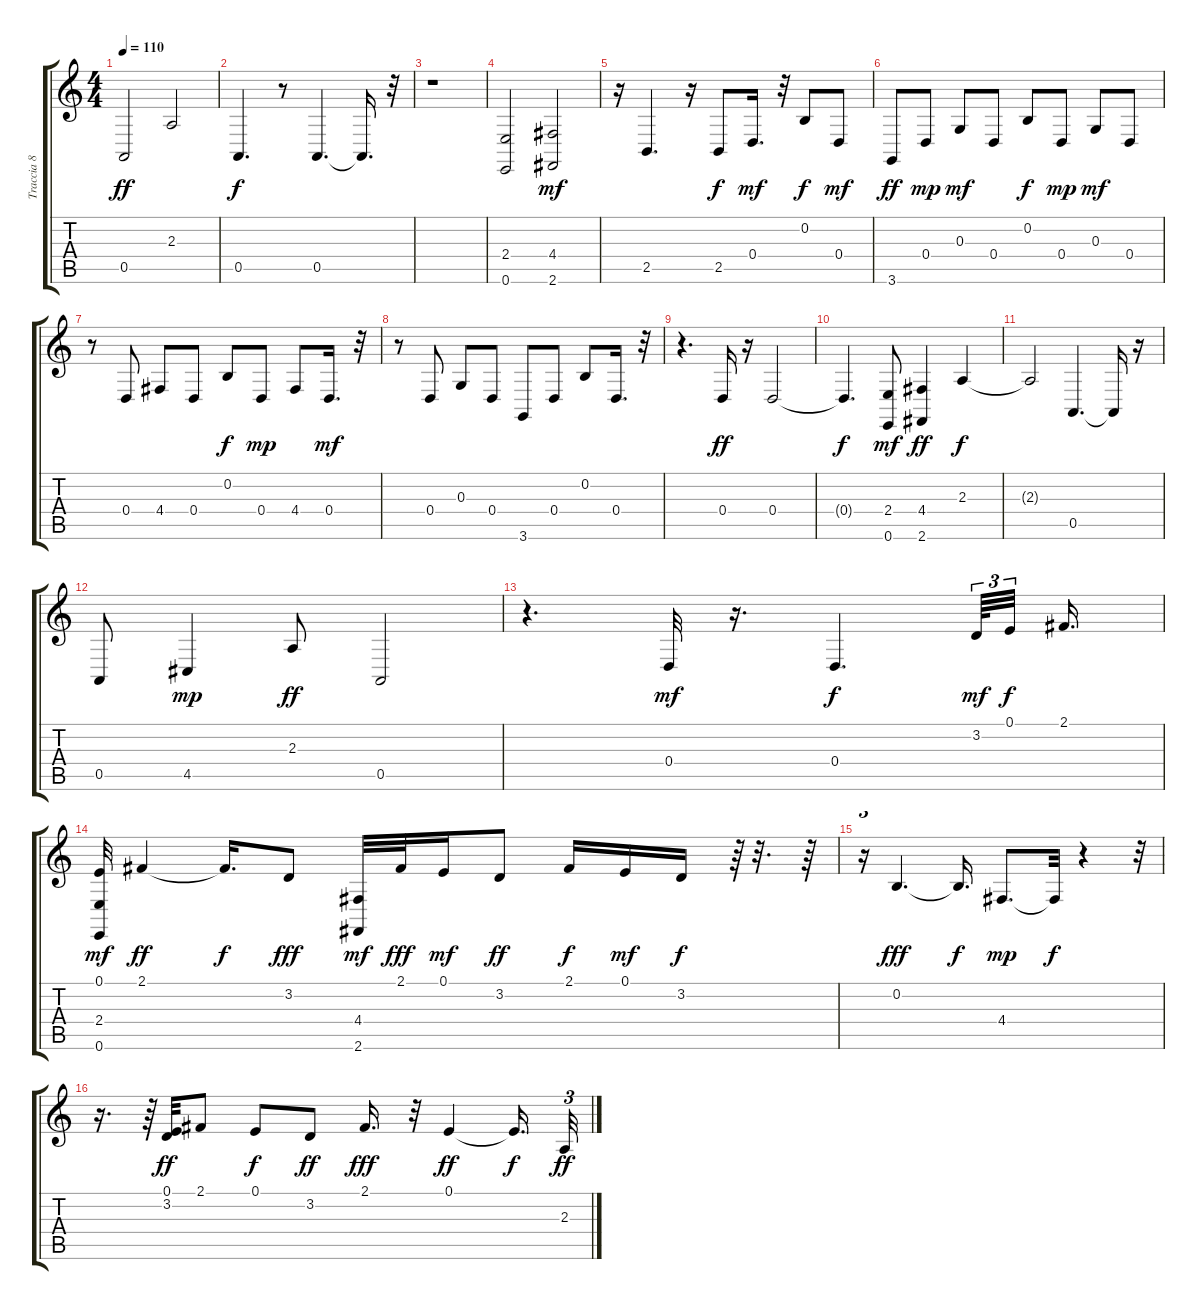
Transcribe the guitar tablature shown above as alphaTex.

\track ("Traccia 8" "Traccia 8") {instrument pad8sweep}
\staff {score tabs}
\tuning (E4 B3 G3 D3 A2 E2) {hide}
\ts (4 4)
\tempo 110
\clef g2
\ks c
0.5.2{dy ff} 2.3.2 |
0.5.4{d dy f} r.8 0.5.4{d} 0.5{t}.16{d} r.32 |
r.1 |
(2.4 0.6).2 (4.4 2.6).2{dy mf} |
r.16 2.5.4{d} r.16 2.5.8{dy f} 0.4.16{d dy mf} r.32 0.2.8{dy f} 0.4.8{dy mf} |
3.6.8{dy ff} 0.4.8{dy mp} 0.3.8{dy mf} 0.4.8 0.2.8{dy f} 0.4.8{dy mp} 0.3.8{dy mf} 0.4.8 |
r.8 0.4.8 4.4.8 0.4.8 0.2.8{dy f} 0.4.8{dy mp} 4.4.8 0.4.16{d dy mf} r.32 |
r.8 0.4.8 0.3.8 0.4.8 3.6.8 0.4.8 0.2.8 0.4.16{d} r.32 |
r.4{d} 0.4.16{dy ff} r.16 0.4.2 |
0.4{t}.4{d dy f} (2.4 0.6).8{dy mf} (4.4 2.6).4{dy ff} 2.3.4{dy f} |
2.3{t}.2 0.5.4{d} 0.5{t}.16 r.16 |
0.5.8 4.5.4{dy mp} 2.3.8{dy ff} 0.5.2 |
r.4{d} 0.4.32{dy mf} r.16{d} 0.4.4{d dy f} 3.2.64{tu (3 2) dy mf} 0.1.32{tu (3 2) dy f} 2.1.16{d} |
(0.1 2.4 0.6).32{dy mf} 2.1.4{dy ff} 2.1{t}.16{d dy f} 3.2.8{dy fff} (4.4 2.6).32{dy mf} 2.1.32{dy fff} 0.1.16{dy mf} 3.2.8{dy ff} 2.1.16{dy f} 0.1.16{dy mf} 3.2.16{dy f} r.64{tu (3 2)} r.32{d} r.64 |
r.16{tu (3 2)} 0.2.4{d dy fff} 0.2{t}.16{d dy f} 4.4.8{d dy mp} 4.4{t}.32{dy f} r.4 r.32{tu (3 2)} |
r.16{d} r.64{tu (3 2)} (0.1 3.2).32{dy ff} 2.1.8 0.1.8{dy f} 3.2.8{dy ff} 2.1.16{d dy fff} r.32 0.1.4{dy ff} 0.1{t}.16{d dy f} 2.3.32{tu (3 2) dy ff}
